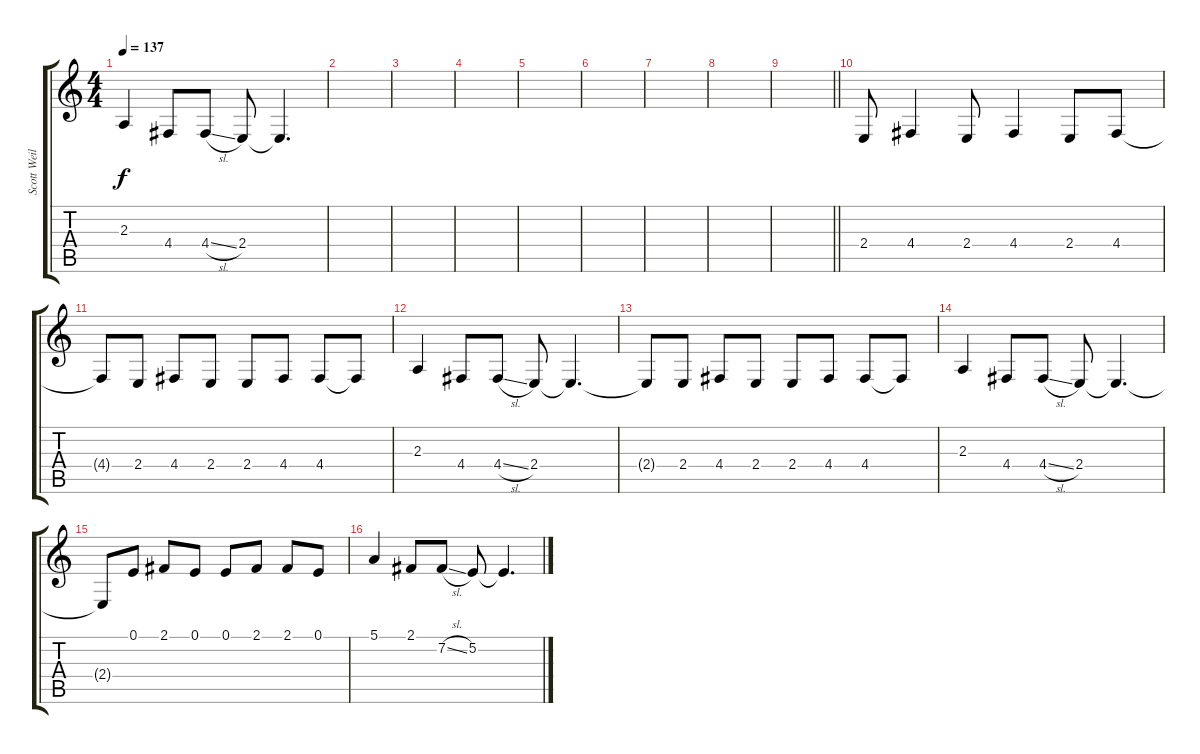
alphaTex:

\track ("Scott Weiland" "Scott Weil") {instrument cello}
\staff {score tabs}
\tuning (E4 B3 G3 D3 A2 E2) {hide}
\ts (4 4)
\tempo 137
\clef g2
\ks c
2.3.4{dy f} 4.4.8 4.4{sl}.8 2.4.8 2.4{t}.4{d} |
|
|
|
|
|
|
|
\barLineRight lightlight
|
2.4.8 4.4.4 2.4.8 4.4.4 2.4.8 4.4.8 |
4.4{t}.8 2.4.8 4.4.8 2.4.8 2.4.8 4.4.8 4.4.8 4.4{t}.8 |
2.3.4 4.4.8 4.4{sl}.8 2.4.8 2.4{t}.4{d} |
2.4{t}.8 2.4.8 4.4.8 2.4.8 2.4.8 4.4.8 4.4.8 4.4{t}.8 |
2.3.4 4.4.8 4.4{sl}.8 2.4.8 2.4{t}.4{d} |
2.4{t}.8 0.1.8 2.1.8 0.1.8 0.1.8 2.1.8 2.1.8 0.1.8 |
5.1.4 2.1.8 7.2{sl}.8 5.2.8 5.2{t}.4{d}
